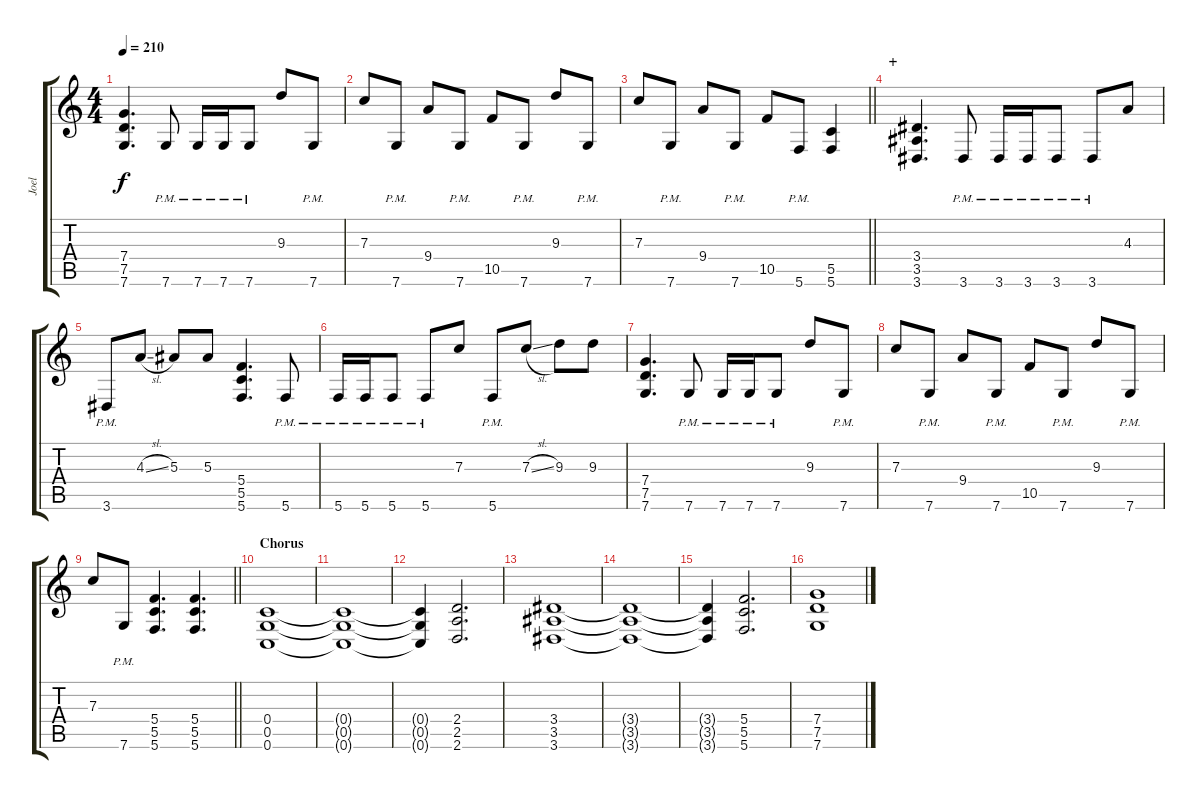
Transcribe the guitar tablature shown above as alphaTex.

\track ("Joel" "Joel") {instrument distortionguitar}
\staff {score tabs}
\tuning (D4 A3 F3 C3 G2 C2) {hide}
\ts (4 4)
\tempo 210
\clef g2
\ks c
(7.4 7.5 7.6).4{d dy f} 7.6{pm}.8 7.6{pm}.16 7.6{pm}.16 7.6{pm}.8 9.3.8 7.6{pm}.8 |
7.3.8 7.6{pm}.8 9.4.8 7.6{pm}.8 10.5.8 7.6{pm}.8 9.3.8 7.6{pm}.8 |
\barLineRight lightlight
7.3.8 7.6{pm}.8 9.4.8 7.6{pm}.8 10.5.8 5.6{pm}.8 (5.5 5.6).4 |
\section ("" "+")
(3.4 3.5 3.6).4{d} 3.6{pm}.8 3.6{pm}.16 3.6{pm}.16 3.6{pm}.8 3.6{pm}.8 4.3.8 |
3.6{pm}.8 4.3{sl}.8 5.3.8 5.3.8 (5.4 5.5 5.6).4{d} 5.6{pm}.8 |
5.6{pm}.16 5.6{pm}.16 5.6{pm}.8 5.6{pm}.8 7.3.8 5.6{pm}.8 7.3{sl}.8 9.3.8 9.3.8 |
(7.4 7.5 7.6).4{d} 7.6{pm}.8 7.6{pm}.16 7.6{pm}.16 7.6{pm}.8 9.3.8 7.6{pm}.8 |
7.3.8 7.6{pm}.8 9.4.8 7.6{pm}.8 10.5.8 7.6{pm}.8 9.3.8 7.6{pm}.8 |
\barLineRight lightlight
7.3.8 7.6{pm}.8 (5.4 5.5 5.6).4{d} (5.4 5.5 5.6).4{d} |
\section ("" "Chorus")
(0.4 0.5 0.6).1 |
(0.4{t} 0.5{t} 0.6{t}).1 |
(0.4{t} 0.5{t} 0.6{t}).4 (2.4 2.5 2.6).2{d} |
(3.4 3.5 3.6).1 |
(3.4{t} 3.5{t} 3.6{t}).1 |
(3.4{t} 3.5{t} 3.6{t}).4 (5.4 5.5 5.6).2{d} |
(7.4 7.5 7.6).1
